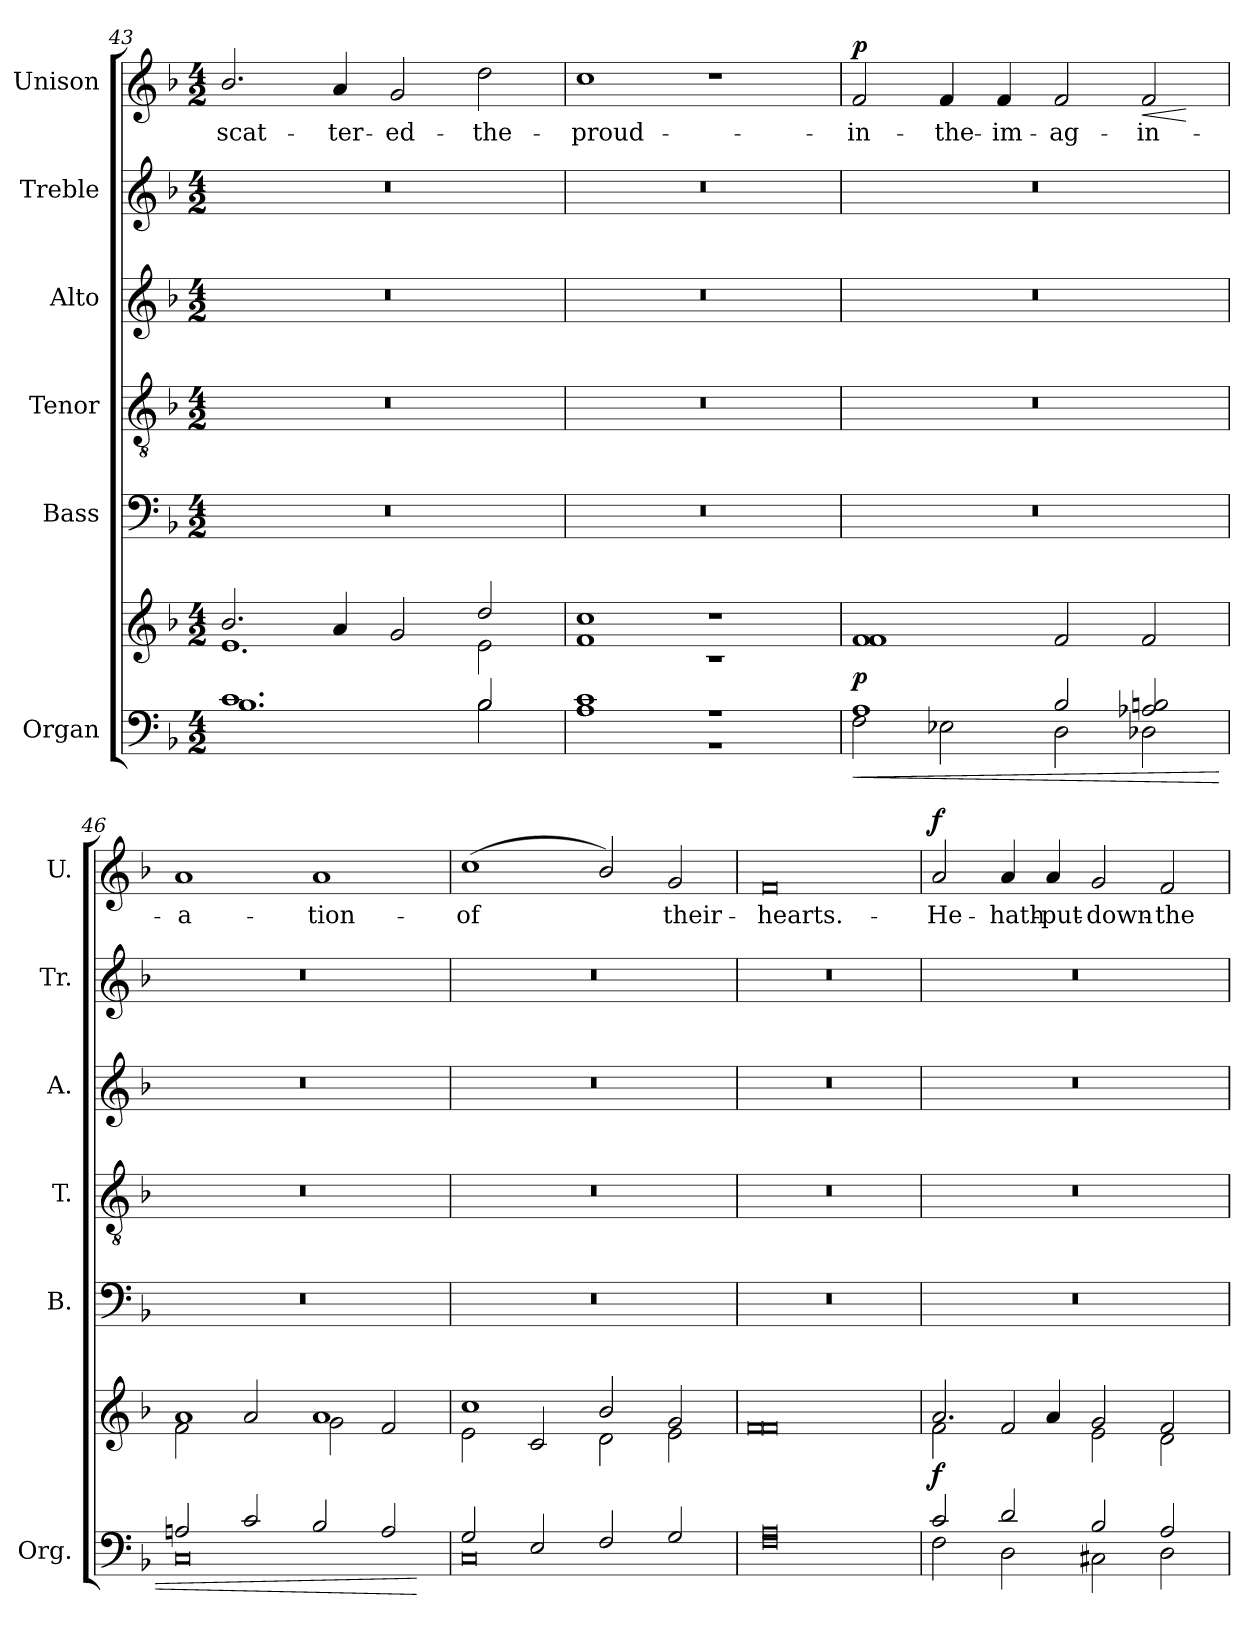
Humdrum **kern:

**kern	**kern	**dynam	**kern	**kern	**kern	**kern	**kern	**text	**dynam
*part6	*part6	*part6	*part5	*part4	*part3	*part2	*part1	*part1	*part1
*staff7	*staff6	*staff6/7	*staff5	*staff4	*staff3	*staff2	*staff1	*staff1	*staff1
*I"Organ	*	*	*I"Bass	*I"Tenor	*I"Alto	*I"Treble	*I"Unison	*	*
*I'Org.	*	*	*I'B.	*I'T.	*I'A.	*I'Tr.	*I'U.	*	*
*clefF4	*clefG2	*	*clefF4	*clefGv2	*clefG2	*clefG2	*clefG2	*	*
*	*	*	*	*ITrd7c12	*	*	*	*	*
*k[b-]	*k[b-]	*	*k[b-]	*k[b-]	*k[b-]	*k[b-]	*k[b-]	*	*
*F:	*F:	*	*F:	*F:	*F:	*F:	*F:	*	*
*M4/2	*M4/2	*	*M4/2	*M4/2	*M4/2	*M4/2	*M4/2	*	*
=43	=43	=43	=43	=43	=43	=43	=43	=43	=43
*^	*^	*	*	*	*	*	*	*	*
!	!	!	!	!	!LO:N:vis=1	!LO:N:vis=1	!LO:N:vis=1	!LO:N:vis=1	!	!	!
!	!	!	!	!	!	!	!	!	!	!LO:LY:b:color=#000000	!
1.ci	1.B-i	2.b-i/	1.ei	.	0r	0r	0r	0r	2.b-i/	-scat-	.
!	!	!	!	!	!	!	!	!	!	!LO:LY:b:color=#000000	!
.	.	4ai/	.	.	.	.	.	.	4ai/	-ter-	.
!	!	!	!	!	!	!	!	!	!	!LO:LY:b:color=#000000	!
.	.	2gi/	.	.	.	.	.	.	2gi/	-ed-	.
!	!	!	!	!	!	!	!	!	!	!LO:LY:b:color=#000000	!
2B-i/	2B-i\	2ddi/	2ei\	.	.	.	.	.	2ddi\	-the-	.
!!LO:PB:g=z
=44	=44	=44	=44	=44	=44	=44	=44	=44	=44	=44	=44
!	!	!	!	!	!LO:N:vis=1	!LO:N:vis=1	!LO:N:vis=1	!LO:N:vis=1	!	!	!
!	!	!	!	!	!	!	!	!	!	!LO:LY:b:color=#000000	!
1ci	1Ai	1cci	1fi	.	0r	0r	0r	0r	1cci	-proud-	.
1r	1r	1r	1r	.	.	.	.	.	1r	.	.
=45	=45	=45	=45	=45	=45	=45	=45	=45	=45	=45	=45
!	!	!	!	!LO:HP:b=2	!LO:N:vis=1	!LO:N:vis=1	!LO:N:vis=1	!LO:N:vis=1	!	!	!
*	*	*v	*v	*	*	*	*	*	*	*	*
*	*	*^	*	*	*	*	*	*	*	*
!	!	!	!	!	!	!	!	!	!	!LO:LY:b:color=#000000	!
*	*	*v	*v	*	*	*	*	*	*	*	*
1Ai	2Fi\	1fi 1fi	< p	0r	0r	0r	0r	2fi/	-in-	p
!	!	!	!	!	!	!	!	!	!LO:LY:b:color=#000000	!
.	2E-Xi\	.	.	.	.	.	.	4fi/	-the-	.
!	!	!	!	!	!	!	!	!	!LO:LY:b:color=#000000	!
.	.	.	.	.	.	.	.	4fi/	-im-	.
!	!	!	!	!	!	!	!	!	!LO:LY:b:color=#000000	!
2B-i/	2Di\	2fi/	.	.	.	.	.	2fi/	-ag-	.
!	!	!	!	!	!	!	!	!	!LO:LY:b:color=#000000	!LO:HP:b
2A-Xi/ 2Bni	2D-Xi\	2fi/	.	.	.	.	.	2fi/	-in-	<
*v	*v	*	*	*	*	*	*	*	*	*
.	.	.	.	.	.	.	.	.	[
=46	=46	=46	=46	=46	=46	=46	=46	=46	=46
*^	*^	*	*	*	*	*	*	*	*
!	!	!	!	!	!LO:N:vis=1	!LO:N:vis=1	!LO:N:vis=1	!LO:N:vis=1	!	!	!
!	!	!	!	!	!	!	!	!	!	!LO:LY:b:color=#000000	!
2Ani/	0Ci	1ai	2fi\	.	0r	0r	0r	0r	1ai	-a-	.
2ci/	.	.	2ai/	.	.	.	.	.	.	.	.
!	!	!	!	!	!	!	!	!	!	!LO:LY:b:color=#000000	!
2B-i/	.	1ai	2gi\	.	.	.	.	.	1ai	-tion-	.
2Ai/	.	.	2fi/	.	.	.	.	.	.	.	.
*v	*v	*	*	*	*	*	*	*	*	*	*
*	*v	*v	*	*	*	*	*	*	*	*
.	.	[	.	.	.	.	.	.	.
=47	=47	=47	=47	=47	=47	=47	=47	=47	=47
*^	*^	*	*	*	*	*	*	*	*
!	!	!	!	!	!LO:N:vis=1	!LO:N:vis=1	!LO:N:vis=1	!LO:N:vis=1	!	!	!
!	!	!	!	!	!	!	!	!	!	!LO:LY:b:color=#000000	!
2Gi/	0Ci	1cci	2ei\	.	0r	0r	0r	0r	(1cci	-of	.
2Ei/	.	.	2ci/	.	.	.	.	.	.	.	.
2Fi/	.	2b-i/	2di\	.	.	.	.	.	2b-i/)	.	.
!	!	!	!	!	!	!	!	!	!	!LO:LY:b:color=#000000	!
2Gi/	.	2gi/	2ei\	.	.	.	.	.	2gi/	their-	.
=48	=48	=48	=48	=48	=48	=48	=48	=48	=48	=48	=48
!	!	!	!	!	!LO:N:vis=1	!LO:N:vis=1	!LO:N:vis=1	!LO:N:vis=1	!	!	!
!	!	!	!	!	!	!	!	!	!	!LO:LY:b:color=#000000	!
0Ai	0Fi	0fi	0fi	.	0r	0r	0r	0r	0fi	-hearts.-	.
!!LO:LB:g=z
=49	=49	=49	=49	=49	=49	=49	=49	=49	=49	=49	=49
!	!	!	!	!	!LO:N:vis=1	!LO:N:vis=1	!LO:N:vis=1	!LO:N:vis=1	!	!	!
!	!	!	!	!	!	!	!	!	!	!LO:LY:b:color=#000000	!
2ci/	2Fi\	2.ai/	2fi\	f	0r	0r	0r	0r	2ai/	-He-	f
!	!	!	!	!	!	!	!	!	!	!LO:LY:b:color=#000000	!
2di/	2Di\	.	2fi/	.	.	.	.	.	4ai/	-hath-	.
!	!	!	!	!	!	!	!	!	!	!LO:LY:b:color=#000000	!
.	.	4ai/	.	.	.	.	.	.	4ai/	-put-	.
!	!	!	!	!	!	!	!	!	!	!LO:LY:b:color=#000000	!
2B-i/	2C#Xi\	2gi/	2ei\	.	.	.	.	.	2gi/	-down-	.
!	!	!	!	!	!	!	!	!	!	!LO:LY:b:color=#000000	!
2Ai/	2Di\	2fi/	2di\	.	.	.	.	.	2fi/	-the-	.
*v	*v	*	*	*	*	*	*	*	*	*	*
*	*v	*v	*	*	*	*	*	*	*	*
=	=	=	=	=	=	=	=	=	=
*-	*-	*-	*-	*-	*-	*-	*-	*-	*-
